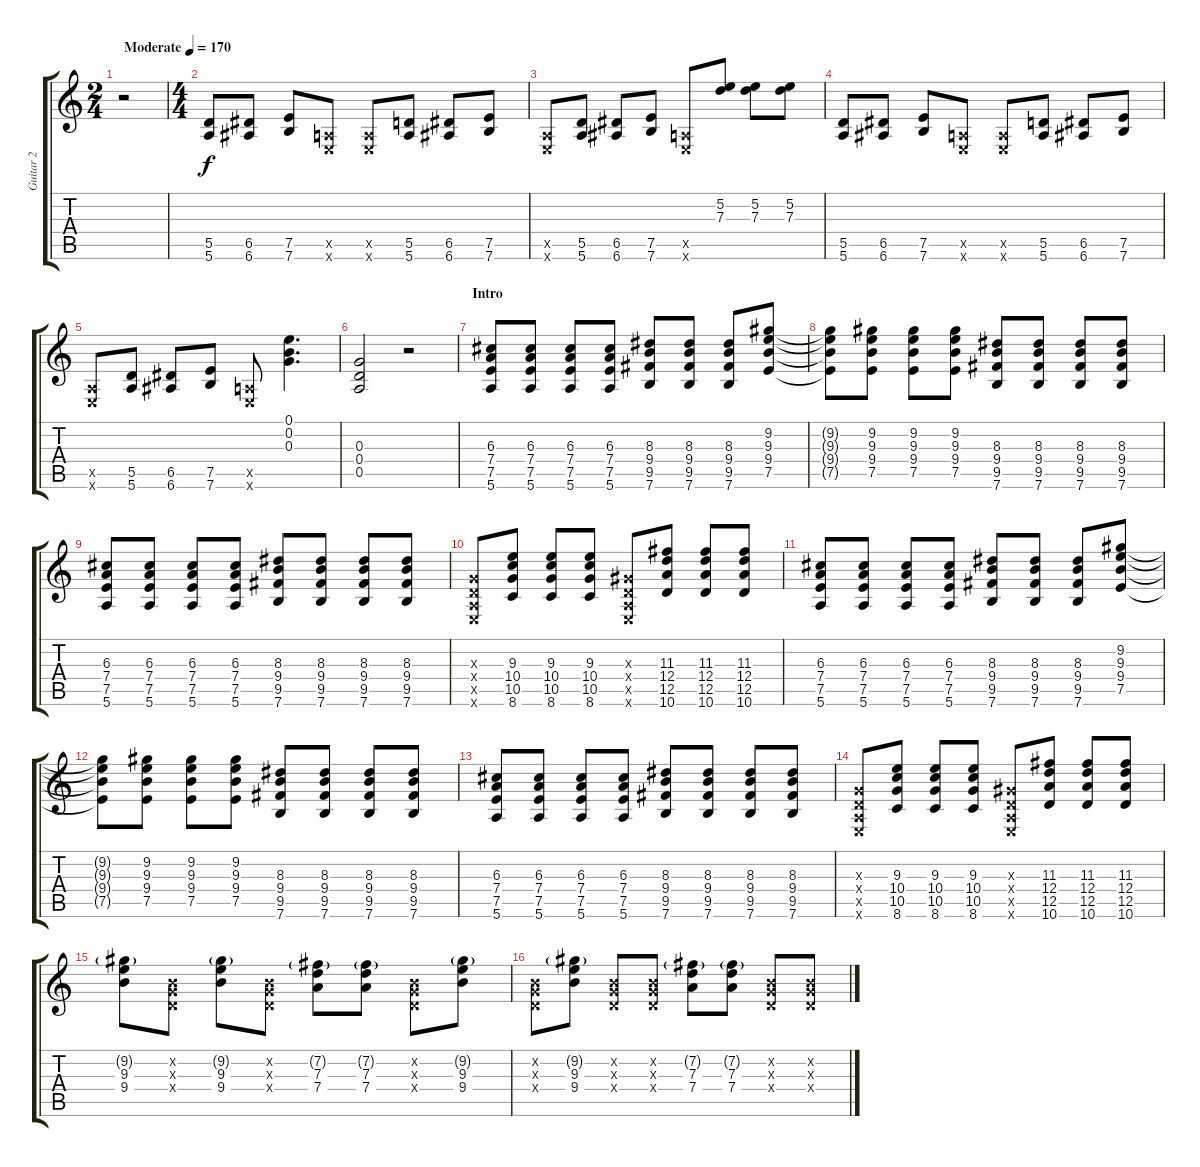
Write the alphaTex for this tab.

\track ("Guitar 2" "Guitar 2") {instrument distortionguitar}
\staff {score tabs}
\tuning (E4 B3 G3 D3 A2 E2) {hide}
\ts (2 4)
\tempo (170 "Moderate")
\clef g2
\ks c
r.2{dy f instrument distortionguitar} |
\ts (4 4)
(5.5 5.6).8 (6.5 6.6).8 (7.5 7.6).8 (0.5{x} 0.6{x}).8 (0.5{x} 0.6{x}).8 (5.5 5.6).8 (6.5 6.6).8 (7.5 7.6).8 |
(0.5{x} 0.6{x}).8 (5.5 5.6).8 (6.5 6.6).8 (7.5 7.6).8 (0.5{x} 0.6{x}).8 (5.2 7.3).8 (5.2 7.3).8 (5.2 7.3).8 |
(5.5 5.6).8 (6.5 6.6).8 (7.5 7.6).8 (0.5{x} 0.6{x}).8 (0.5{x} 0.6{x}).8 (5.5 5.6).8 (6.5 6.6).8 (7.5 7.6).8 |
(0.5{x} 0.6{x}).8 (5.5 5.6).8 (6.5 6.6).8 (7.5 7.6).8 (0.5{x} 0.6{x}).8 (0.1 0.2 0.3).4{d} |
(0.3 0.4 0.5).2 r.2 |
\section ("" "Intro")
(6.3 7.4 7.5 5.6).8 (6.3 7.4 7.5 5.6).8 (6.3 7.4 7.5 5.6).8 (6.3 7.4 7.5 5.6).8 (8.3 9.4 9.5 7.6).8 (8.3 9.4 9.5 7.6).8 (8.3 9.4 9.5 7.6).8 (9.2 9.3 9.4 7.5).8 |
(9.2{t} 9.3{t} 9.4{t} 7.5{t}).8 (9.2 9.3 9.4 7.5).8 (9.2 9.3 9.4 7.5).8 (9.2 9.3 9.4 7.5).8 (8.3 9.4 9.5 7.6).8 (8.3 9.4 9.5 7.6).8 (8.3 9.4 9.5 7.6).8 (8.3 9.4 9.5 7.6).8 |
(6.3 7.4 7.5 5.6).8 (6.3 7.4 7.5 5.6).8 (6.3 7.4 7.5 5.6).8 (6.3 7.4 7.5 5.6).8 (8.3 9.4 9.5 7.6).8 (8.3 9.4 9.5 7.6).8 (8.3 9.4 9.5 7.6).8 (8.3 9.4 9.5 7.6).8 |
(0.3{x} 0.4{x} 0.5{x} 0.6{x}).8 (9.3 10.4 10.5 8.6).8 (9.3 10.4 10.5 8.6).8 (9.3 10.4 10.5 8.6).8 (1.3{x} 0.4{x} 0.5{x} 0.6{x}).8 (11.3 12.4 12.5 10.6).8 (11.3 12.4 12.5 10.6).8 (11.3 12.4 12.5 10.6).8 |
(6.3 7.4 7.5 5.6).8 (6.3 7.4 7.5 5.6).8 (6.3 7.4 7.5 5.6).8 (6.3 7.4 7.5 5.6).8 (8.3 9.4 9.5 7.6).8 (8.3 9.4 9.5 7.6).8 (8.3 9.4 9.5 7.6).8 (9.2 9.3 9.4 7.5).8 |
(9.2{t} 9.3{t} 9.4{t} 7.5{t}).8 (9.2 9.3 9.4 7.5).8 (9.2 9.3 9.4 7.5).8 (9.2 9.3 9.4 7.5).8 (8.3 9.4 9.5 7.6).8 (8.3 9.4 9.5 7.6).8 (8.3 9.4 9.5 7.6).8 (8.3 9.4 9.5 7.6).8 |
(6.3 7.4 7.5 5.6).8 (6.3 7.4 7.5 5.6).8 (6.3 7.4 7.5 5.6).8 (6.3 7.4 7.5 5.6).8 (8.3 9.4 9.5 7.6).8 (8.3 9.4 9.5 7.6).8 (8.3 9.4 9.5 7.6).8 (8.3 9.4 9.5 7.6).8 |
(0.3{x} 0.4{x} 0.5{x} 0.6{x}).8 (9.3 10.4 10.5 8.6).8 (9.3 10.4 10.5 8.6).8 (9.3 10.4 10.5 8.6).8 (1.3{x} 0.4{x} 0.5{x} 0.6{x}).8 (11.3 12.4 12.5 10.6).8 (11.3 12.4 12.5 10.6).8 (11.3 12.4 12.5 10.6).8 |
(9.2{g} 9.3 9.4).8 (0.2{x} 0.3{x} 0.4{x}).8 (9.2{g} 9.3 9.4).8 (0.2{x} 0.3{x} 0.4{x}).8 (7.2{g} 7.3 7.4).8 (7.2{g} 7.3 7.4).8 (0.2{x} 0.3{x} 0.4{x}).8 (9.2{g} 9.3 9.4).8 |
(0.2{x} 0.3{x} 0.4{x}).8 (9.2{g} 9.3 9.4).8 (0.2{x} 0.3{x} 0.4{x}).8 (0.2{x} 0.3{x} 0.4{x}).8 (7.2{g} 7.3 7.4).8 (7.2{g} 7.3 7.4).8 (0.2{x} 0.3{x} 0.4{x}).8 (0.2{x} 0.3{x} 0.4{x}).8
